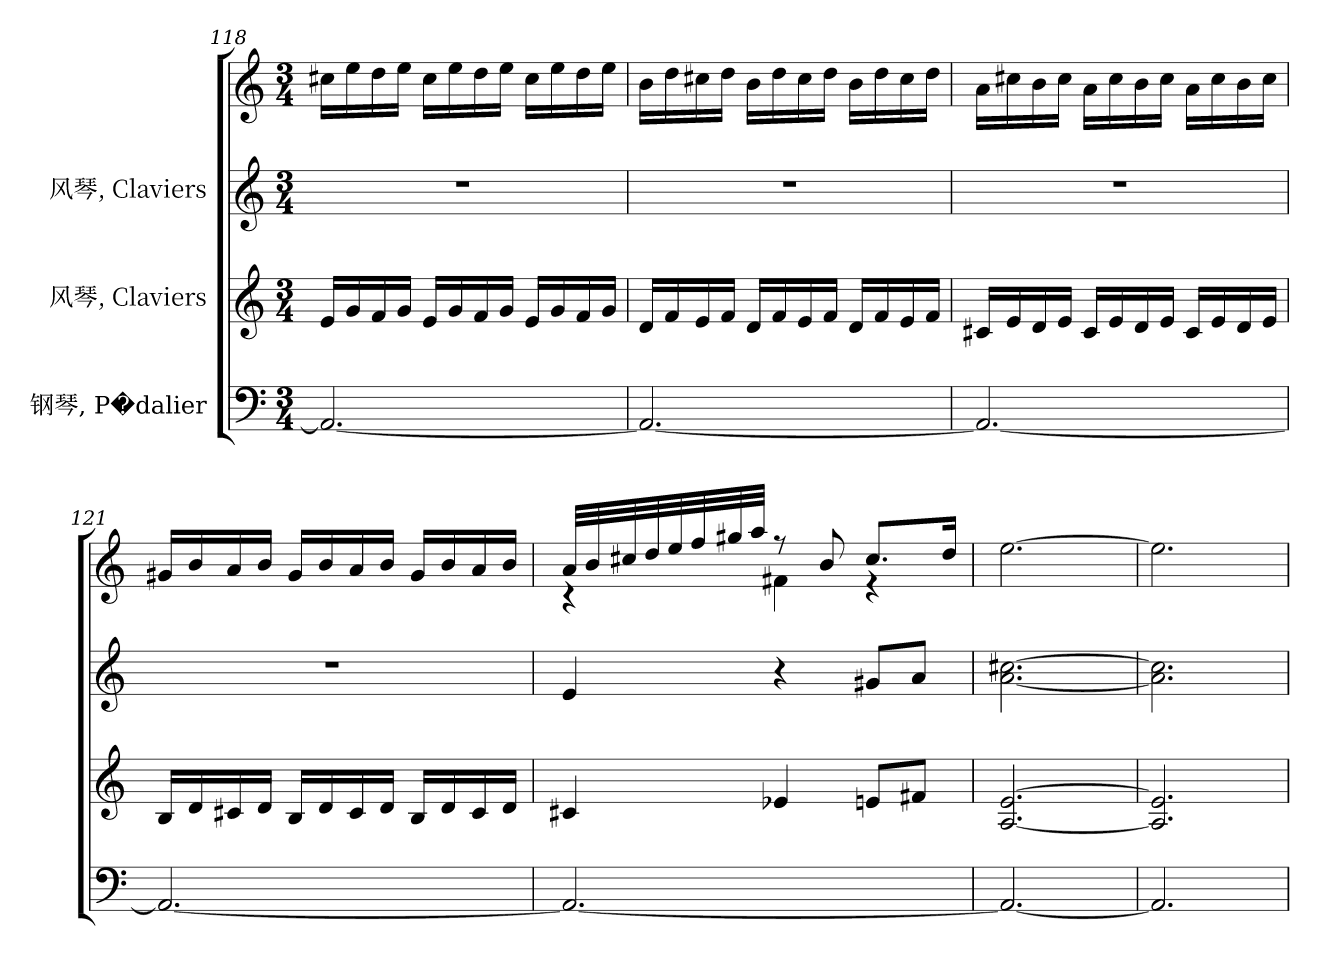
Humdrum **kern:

**kern	**kern	**kern	**kern
*part3	*part2	*part1	*part1
*staff4	*staff3	*staff2	*staff1
*I"钢琴, P�dalier	*I"风琴, Claviers	*I"风琴, Claviers	*
*clefF4	*clefG2	*clefG2	*clefG2
*k[]	*k[]	*k[]	*k[]
*M3/4	*M3/4	*M3/4	*M3/4
=118	=118	=118	=118
2.AA/_	16e/LL	2.r	16cc#X\LL
.	16g/	.	16ee\
.	16f/	.	16dd\
.	16g/JJ	.	16ee\JJ
.	16e/LL	.	16cc#\LL
.	16g/	.	16ee\
.	16f/	.	16dd\
.	16g/JJ	.	16ee\JJ
.	16e/LL	.	16cc#\LL
.	16g/	.	16ee\
.	16f/	.	16dd\
.	16g/JJ	.	16ee\JJ
=119	=119	=119	=119
2.AA/_	16d/LL	2.r	16b\LL
.	16f/	.	16dd\
.	16e/	.	16cc#X\
.	16f/JJ	.	16dd\JJ
.	16d/LL	.	16b\LL
.	16f/	.	16dd\
.	16e/	.	16cc#\
.	16f/JJ	.	16dd\JJ
.	16d/LL	.	16b\LL
.	16f/	.	16dd\
.	16e/	.	16cc#\
.	16f/JJ	.	16dd\JJ
!!LO:LB:g=z
=120	=120	=120	=120
2.AA/_	16c#X/LL	2.r	16a\LL
.	16e/	.	16cc#X\
.	16d/	.	16b\
.	16e/JJ	.	16cc#\JJ
.	16c#/LL	.	16a\LL
.	16e/	.	16cc#\
.	16d/	.	16b\
.	16e/JJ	.	16cc#\JJ
.	16c#/LL	.	16a\LL
.	16e/	.	16cc#\
.	16d/	.	16b\
.	16e/JJ	.	16cc#\JJ
=121	=121	=121	=121
*	*	*	*MM66
2.AA/_	16B/LL	2.r	16g#X/LL
.	16d/	.	16b/
.	16c#X/	.	16a/
.	16d/JJ	.	16b/JJ
.	16B/LL	.	16g#/LL
.	16d/	.	16b/
.	16c#/	.	16a/
.	16d/JJ	.	16b/JJ
.	16B/LL	.	16g#/LL
.	16d/	.	16b/
.	16c#/	.	16a/
.	16d/JJ	.	16b/JJ
=122	=122	=122	=122
*	*	*	*MM58
*	*	*	*^
2.AA/_	4c#X/	4e/	32a/LLL	4r
.	.	.	32b/	.
.	.	.	32cc#X/	.
.	.	.	32dd/	.
.	.	.	32ee/	.
.	.	.	32ff/	.
.	.	.	32gg#X/	.
.	.	.	32aa/JJJ	.
.	4e-X/	4r	8r	4f#X\
.	.	.	8b/	.
*	*	*	*MM52	*
.	8en/L	8g#X/L	8.cc#/L	4r
.	8f#X/J	8a/J	.	.
.	.	.	16dd/Jk	.
*	*	*	*v	*v
!!LO:PB:g=z
=123	=123	=123	=123
2.AA/_	[2.A/ [2.e/	[2.a\ [2.cc#X\	[2.ee\
=124	=124	=124	=124
2.AA/]	2.A/] 2.e/]	2.a\] 2.cc#\]	2.ee\]
=	=	=	=
*-	*-	*-	*-
